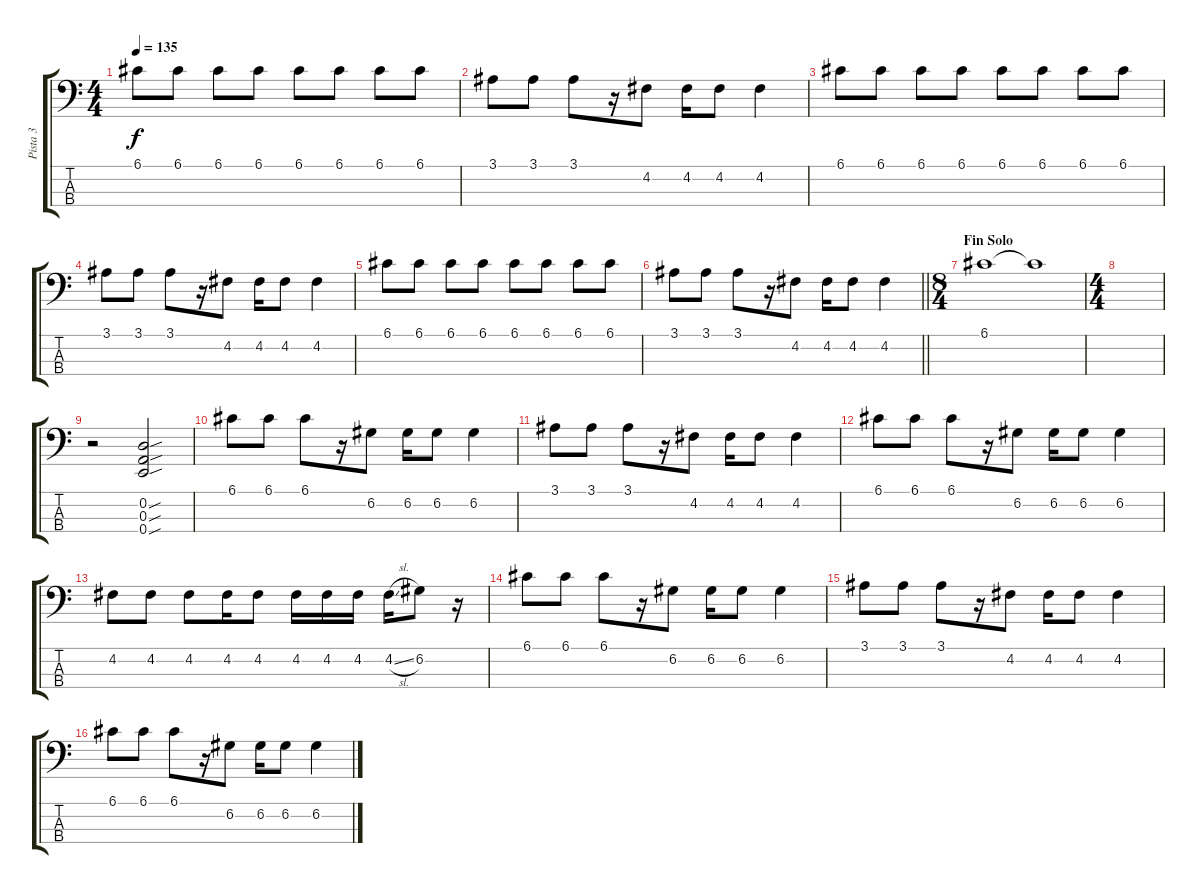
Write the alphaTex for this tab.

\track ("Pista 3" "Pista 3") {instrument electricbasspick}
\staff {score tabs}
\tuning (G2 D2 A1 E1) {hide}
\ts (4 4)
\tempo 135
\clef f4
\ks c
6.1.8{dy f} 6.1.8 6.1.8 6.1.8 6.1.8 6.1.8 6.1.8 6.1.8 |
3.1.8 3.1.8 3.1.8 r.16 4.2.8 4.2.16 4.2.8 4.2.4 |
6.1.8 6.1.8 6.1.8 6.1.8 6.1.8 6.1.8 6.1.8 6.1.8 |
3.1.8 3.1.8 3.1.8 r.16 4.2.8 4.2.16 4.2.8 4.2.4 |
6.1.8 6.1.8 6.1.8 6.1.8 6.1.8 6.1.8 6.1.8 6.1.8 |
\barLineRight lightlight
3.1.8 3.1.8 3.1.8 r.16 4.2.8 4.2.16 4.2.8 4.2.4 |
\ts (8 4)
\section ("" "Fin Solo")
6.1.1 6.1{t}.1 |
\ts (4 4)
|
r.2 (0.2{sou} 0.3{sou} 0.4{sou}).2 |
6.1.8 6.1.8 6.1.8 r.16 6.2.8 6.2.16 6.2.8 6.2.4 |
3.1.8 3.1.8 3.1.8 r.16 4.2.8 4.2.16 4.2.8 4.2.4 |
6.1.8 6.1.8 6.1.8 r.16 6.2.8 6.2.16 6.2.8 6.2.4 |
4.2.8 4.2.8 4.2.8 4.2.16 4.2.8 4.2.16 4.2.16 4.2.16 4.2{sl}.16 6.2.8 r.16 |
6.1.8 6.1.8 6.1.8 r.16 6.2.8 6.2.16 6.2.8 6.2.4 |
3.1.8 3.1.8 3.1.8 r.16 4.2.8 4.2.16 4.2.8 4.2.4 |
6.1.8 6.1.8 6.1.8 r.16 6.2.8 6.2.16 6.2.8 6.2.4
